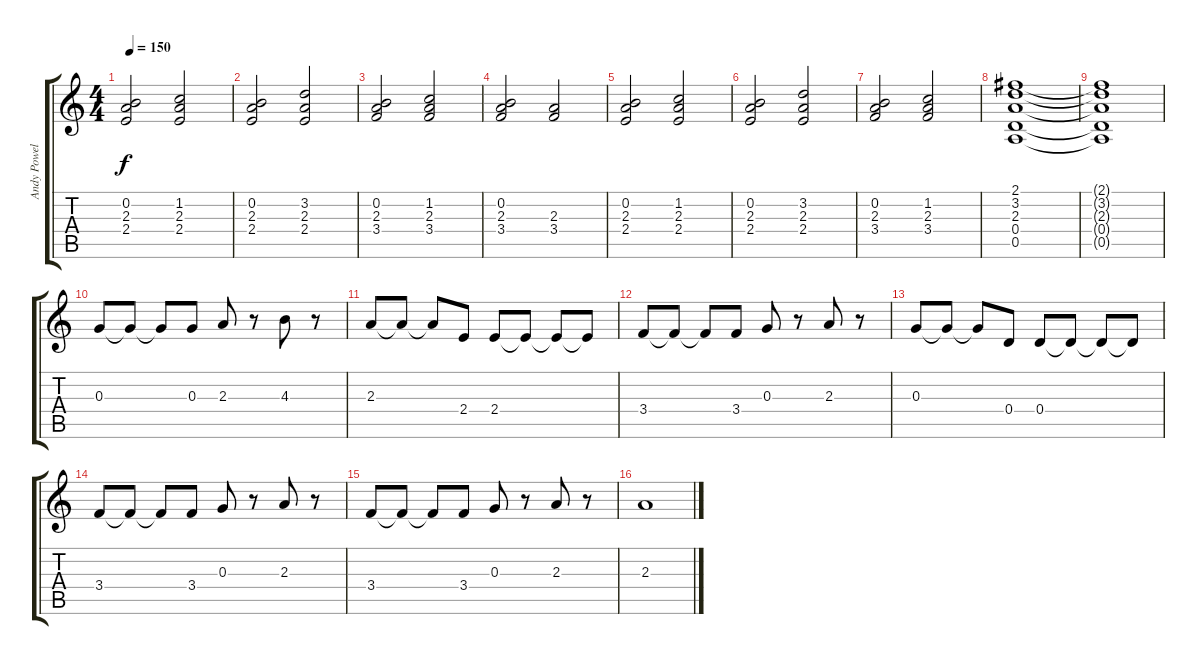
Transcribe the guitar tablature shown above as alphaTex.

\track ("Andy Powell (also solo guitar)" "Andy Powel") {instrument overdrivenguitar}
\staff {score tabs}
\tuning (E4 B3 G3 D3 A2 E2) {hide}
\ts (4 4)
\tempo 150
\clef g2
\ks c
(0.2 2.3 2.4).2{dy f} (1.2 2.3 2.4).2 |
(0.2 2.3 2.4).2 (3.2 2.3 2.4).2 |
(0.2 2.3 3.4).2 (1.2 2.3 3.4).2 |
(0.2 2.3 3.4).2 (2.3 3.4).2 |
(0.2 2.3 2.4).2 (1.2 2.3 2.4).2 |
(0.2 2.3 2.4).2 (3.2 2.3 2.4).2 |
(0.2 2.3 3.4).2 (1.2 2.3 3.4).2 |
(2.1 3.2 2.3 0.4 0.5).1 |
(2.1{t} 3.2{t} 2.3{t} 0.4{t} 0.5{t}).1 |
0.3.8{volume 16} 0.3{t}.8 0.3{t}.8 0.3.8 2.3.8 r.8 4.3.8 r.8 |
2.3.8 2.3{t}.8 2.3{t}.8 2.4.8 2.4.8 2.4{t}.8 2.4{t}.8 2.4{t}.8 |
3.4.8 3.4{t}.8 3.4{t}.8 3.4.8 0.3.8 r.8 2.3.8 r.8 |
0.3.8 0.3{t}.8 0.3{t}.8 0.4.8 0.4.8 0.4{t}.8 0.4{t}.8 0.4{t}.8 |
3.4.8 3.4{t}.8 3.4{t}.8 3.4.8 0.3.8 r.8 2.3.8 r.8 |
3.4.8 3.4{t}.8 3.4{t}.8 3.4.8 0.3.8 r.8 2.3.8 r.8 |
2.3.1
